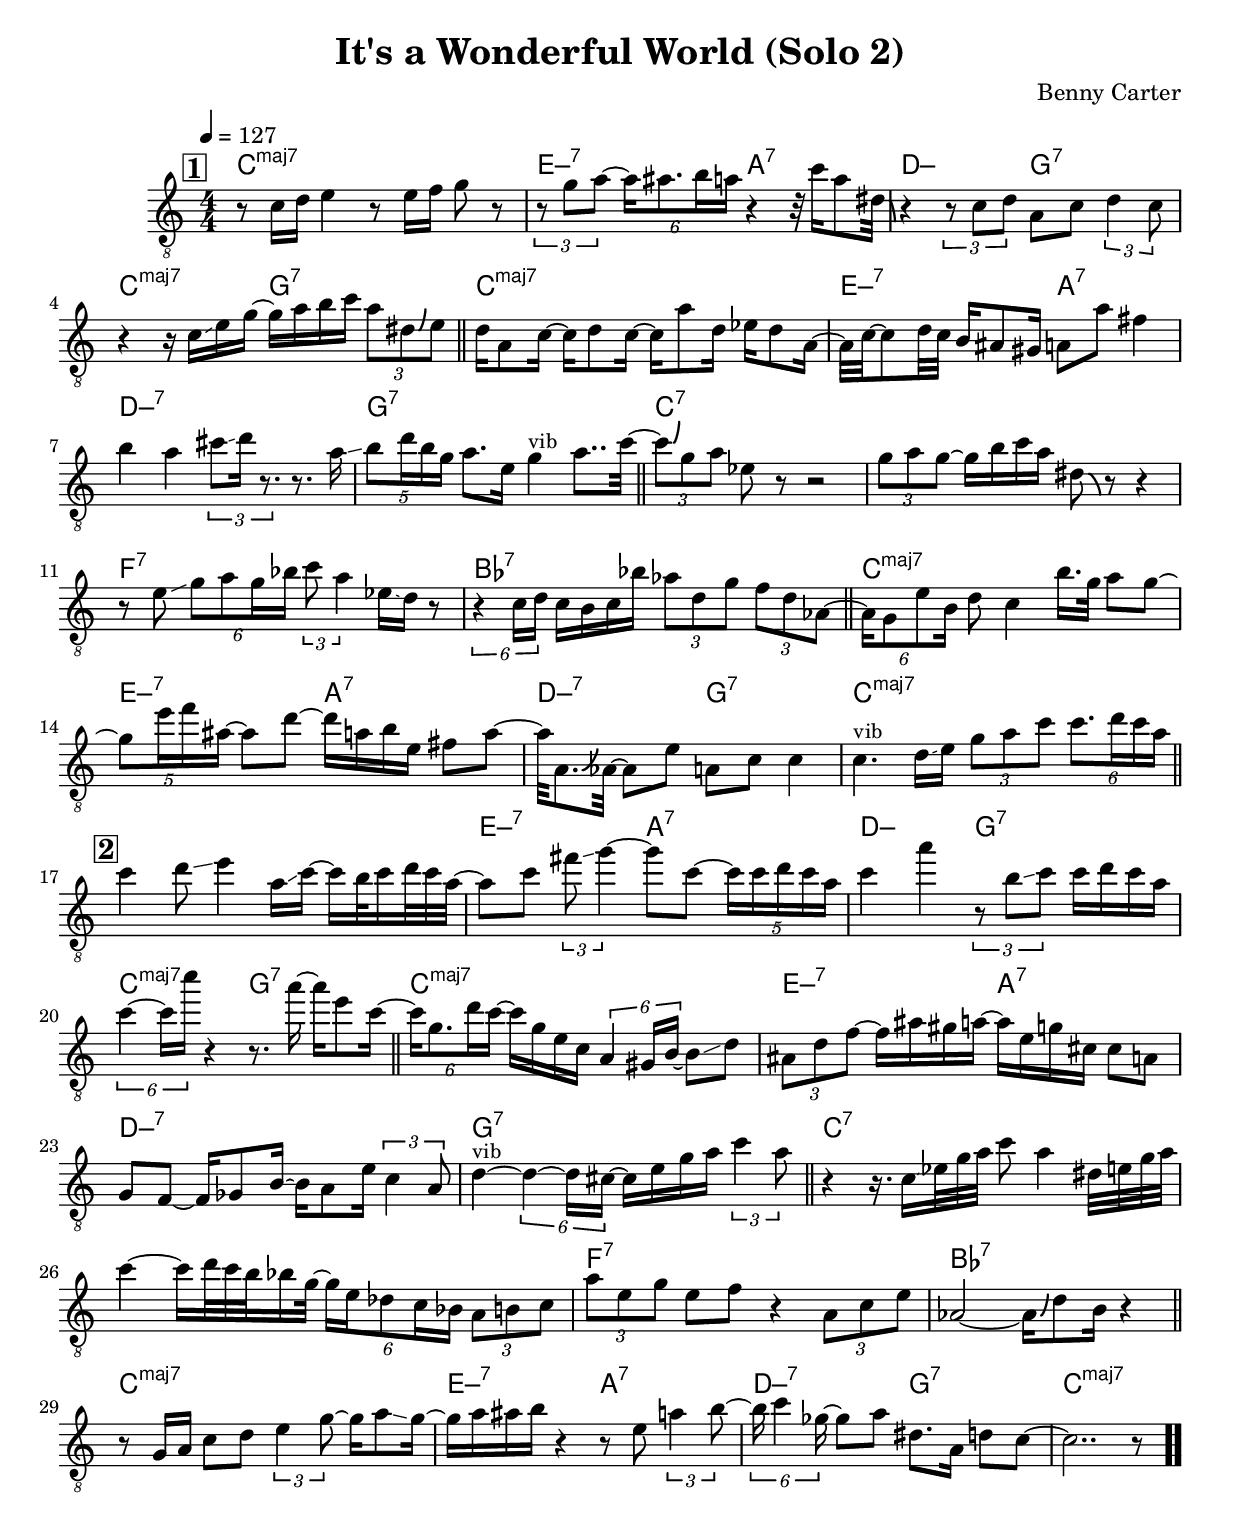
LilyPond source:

\version "2.13.2"

#(ly:set-option 'point-and-click #f)

\header {
  title = "It's a Wonderful World (Solo 2)"
  composer = "Benny Carter"
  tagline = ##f
}
global =
{
    \override Staff.TimeSignature #'style = #'()
    \time 4/4
    \clef "treble_8"
    \key c \major
    \override Rest #'direction = #'0
    \override MultiMeasureRest #'staff-position = #0
}
\score
{
<<
    \transpose c' c'

    \new ChordNames { \chords {
      \set majorSevenSymbol = \markup { "maj7" }
      \set minorChordModifier = \markup { \char ##x2013 }
      
      | c1:maj | e2:min7 a2:7 | d2:min g2:7 | c2:maj g2:7 | c1:maj | e2:min7 a2:7 | d1:min7 | g1:7 
      | c1:7 | s1 | f1:7 | bes1:7 | c1:maj | e2:min7 a2:7 | d2:min7 g2:7 | c1:maj 
      | s1 | e2:min7 a2:7 | d2:min g2:7 | c2:maj g2:7 | c1:maj | e2:min7 a2:7 | d1:min7 | g1:7 
      | c1:7 | s1 | f1:7 | bes1:7 | c1:maj | e2:min7 a2:7 | d2:min7 g2:7 | c1:maj|
      }
      }

    \new Staff
    <<
    \transpose c' c'

    {
      \global
  		%\override Score.MetronomeMark #'transparent = ##t
  		%\override Score.MetronomeMark #'stencil = ##f
  		
  		\override HorizontalBracket #'direction = #UP
  		\override HorizontalBracket #'bracket-flare = #'(0 . 0)
  		
  		\override TextSpanner #'dash-fraction = #1.0
  		\override TextSpanner #'bound-details #'left #'text = \markup{ \concat{\draw-line #'(0 . -1.0) \draw-line #'(1.0 . 0) }}
  		\override TextSpanner #'bound-details #'right #'text = \markup{ \concat{ \draw-line #'(1.0 . 0) \draw-line #'(0 . -1.0) }}
          \set Score.markFormatter = #format-mark-box-numbers


      \tempo 4 = 127
      \set Score.currentBarNumber = #1
     
      \bar "||" \mark \default r8 c'16 d'16 e'4 r8 e'16 f'16 g'8 r8 
      | \tuplet 3/2 {r8 g'8 a'8~} \tuplet 6/4 {a'16 ais'8. b'16 a'16} r4 r32 c''16 a'8 dis'32\bendAfter #-4  
      | r4 \tuplet 3/2 {r8 c'8 d'8} a8 c'8 \tuplet 3/2 {d'4 c'8} 
      | r4 r16 c'16\glissando  e'16 g'16~ g'16 a'16 b'16 c''16 \tuplet 3/2 {a'8 dis'8\bendAfter #+4  e'8} 
      \bar "||" d'16 a8 c'16~ c'16 d'8 c'16~ c'16 a'8 d'16 es'16 d'8 a16~ 
      | a32 c'32~ c'8 d'32 c'32 b16 ais8 gis16 a8 a'8 fis'4 
      | b'4 a'4 \tuplet 3/2 {cis''8\glissando  d''16 r8.} r8. a'16\glissando  
      | \tuplet 5/4 {b'8 d''16 b'16 g'16} a'8. e'16 g'4^\markup{\left-align \small vib} a'8.. c''32~ 
      \bar "||" \tuplet 3/2 {c''8\bendAfter #+4  g'8 a'8} es'8 r8 r2 
      | \tuplet 3/2 {g'8 a'8 g'8~} g'16 b'16 c''16 a'16 dis'8\bendAfter #-4  r8 r4 
      | r8 e'8\glissando  \tuplet 6/4 {g'8 a'8 g'16 bes'16} \tuplet 3/2 {c''8 a'4} es'16\glissando  d'16 r8 
      | \tuplet 6/4 {r4 c'16 d'16} c'16 b16 c'16 bes'16 \tuplet 3/2 {aes'8 d'8 g'8} \tuplet 3/2 {f'8 d'8 aes8~} 
      \bar "||" \tuplet 6/4 {aes16 g8 e'8 b16} d'8 c'4 b'16. g'32 a'8 g'8~ 
      | \tuplet 5/4 {g'8 e''16 f''16 ais'16~} ais'8 d''8~ d''16 a'16 b'16 e'16 fis'8 a'8~ 
      | a'32 a8.\bendAfter #+4  aes32~ aes8 e'8 a8 c'8 c'4 
      | c'4.^\markup{\left-align \small vib} d'16\glissando  e'16 \tuplet 3/2 {g'8 a'8 c''8} \tuplet 6/4 {c''8. d''16 c''16 a'16} 
      \bar "||" \mark \default c''4 d''8\glissando  e''4 a'16\glissando  c''16~ c''16 b'32\glissando  c''16 d''32 c''32 a'32~ 
      | a'8 c''8 \tuplet 3/2 {fis''8\glissando  g''4~} g''8 c''8~ \tuplet 5/4 {c''16 c''16 d''16 c''16 a'16} 
      | c''4 a''4 \tuplet 3/2 {r8 b'8\glissando  c''8} c''16 d''16 c''16 a'16 
      | \tuplet 6/4 {c''4~ c''16 c'''16} r4 r8. a''16~ a''16 e''8 c''16~ 
      \bar "||" \tuplet 6/4 {c''16 g'8. d''16 c''16~} c''16 g'16 e'16 c'16 \tuplet 6/4 {a4 gis16 b16~} b8\glissando  d'8 
      | \tuplet 3/2 {ais8 d'8 f'8~} f'16 ais'16 gis'16 a'16~ a'16 e'16 g'16 cis'16 cis'8 a8 
      | g8 f8~ f16 ges8 b16~ b16 a8 e'16 \tuplet 3/2 {c'4 a8} 
      | d'4~^\markup{\left-align \small vib} \tuplet 6/4 {d'4~ d'16 cis'16~} cis'16 e'16 g'16 a'16 \tuplet 3/2 {c''4 a'8} 
      \bar "||" r4 r16. c'16\glissando  es'32 g'32 a'32 c''8 a'4 dis'32\glissando  e'32 g'32 a'32 
      | c''4~ c''16 d''32 c''32 b'32 bes'16 g'32~ \tuplet 6/4 {g'16 e'16 des'8 c'16 bes16} \tuplet 3/2 {a8 b8 c'8} 
      | \tuplet 3/2 {a'8 e'8 g'8} e'8 f'8 r4 \tuplet 3/2 {a8 c'8 e'8} 
      | aes2~ aes16\bendAfter #+4  d'8 b16 r4 
      \bar "||" r8 g16 a16 c'8 d'8 \tuplet 3/2 {e'4 g'8~} g'16 a'8\glissando  g'16~ 
      | g'16 a'16 ais'16 b'16 r4 r8 e'8 \tuplet 3/2 {a'4 b'8~} 
      | \tuplet 6/4 {b'16 c''4 ges'16~} ges'8 a'8 dis'8. a16 d'8 c'8~ 
      | c'2.. r8\bar  ".."
    }
    >>
>>    
}
